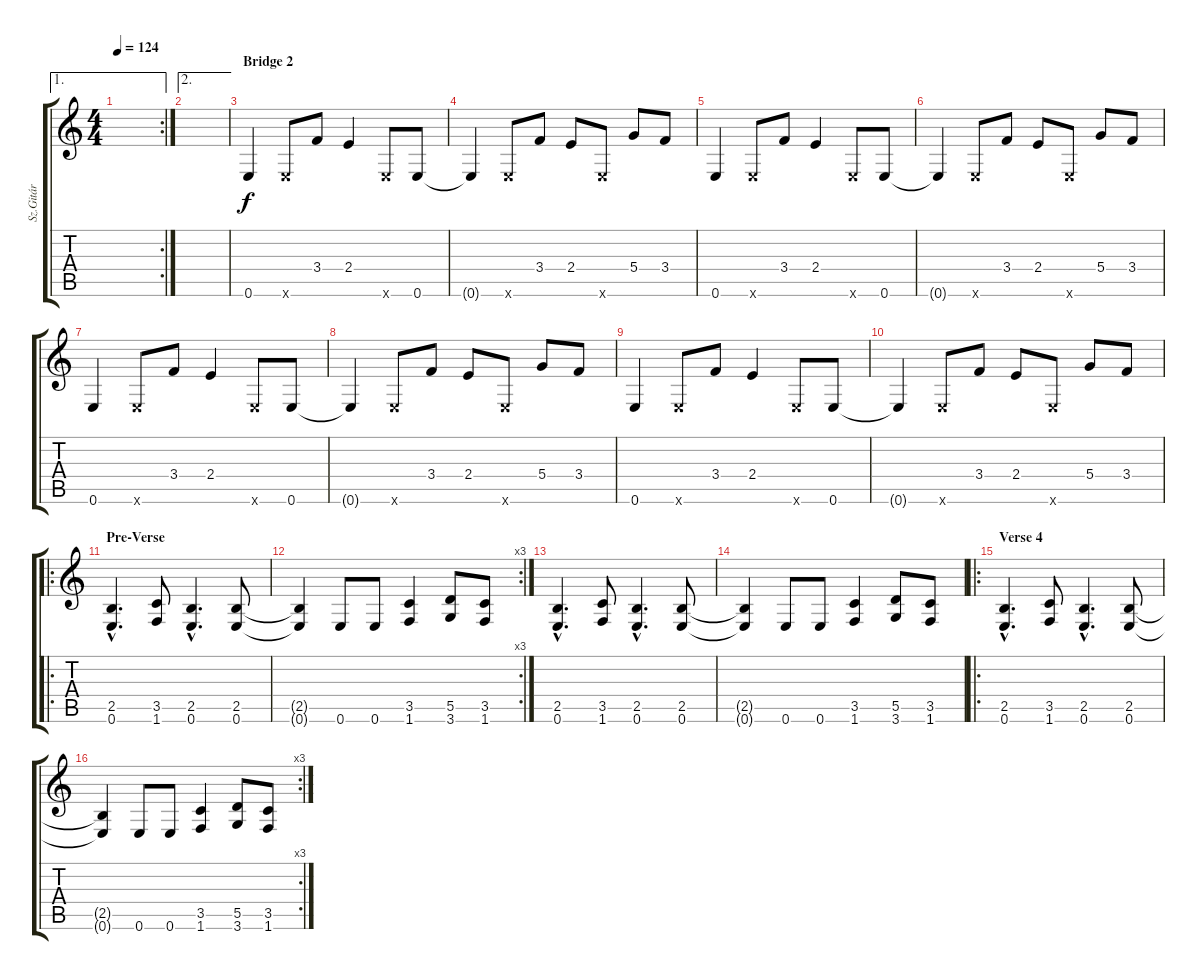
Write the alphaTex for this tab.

\track ("Sz.Gitár" "Sz.Gitár") {instrument distortionguitar}
\staff {score tabs}
\tuning (E4 B3 G3 D3 A2 E2) {hide}
\ae 1
\rc 2
\ts (4 4)
\tempo 124
\clef g2
\ks c
|
\ae 2
|
\section ("" "Bridge 2")
0.6.4 0.6{x}.8 3.4.8 2.4.4 0.6{x}.8 0.6.8 |
0.6{t}.4 0.6{x}.8 3.4.8 2.4.8 0.6{x}.8 5.4.8 3.4.8 |
0.6.4 0.6{x}.8 3.4.8 2.4.4 0.6{x}.8 0.6.8 |
0.6{t}.4 0.6{x}.8 3.4.8 2.4.8 0.6{x}.8 5.4.8 3.4.8 |
0.6.4 0.6{x}.8 3.4.8 2.4.4 0.6{x}.8 0.6.8 |
0.6{t}.4 0.6{x}.8 3.4.8 2.4.8 0.6{x}.8 5.4.8 3.4.8 |
0.6.4 0.6{x}.8 3.4.8 2.4.4 0.6{x}.8 0.6.8 |
0.6{t}.4 0.6{x}.8 3.4.8 2.4.8 0.6{x}.8 5.4.8 3.4.8 |
\ro
\section ("" "Pre-Verse")
(2.5{hac} 0.6{hac}).4{d} (3.5 1.6).8 (2.5{hac} 0.6{hac}).4{d} (2.5 0.6).8 |
\rc 3
(2.5{t} 0.6{t}).4 0.6.8 0.6.8 (3.5 1.6).4 (5.5 3.6).8 (3.5 1.6).8 |
(2.5{hac} 0.6{hac}).4{d} (3.5 1.6).8 (2.5{hac} 0.6{hac}).4{d} (2.5 0.6).8 |
(2.5{t} 0.6{t}).4 0.6.8 0.6.8 (3.5 1.6).4 (5.5 3.6).8 (3.5 1.6).8 |
\ro
\section ("" "Verse 4")
(2.5{hac} 0.6{hac}).4{d} (3.5 1.6).8 (2.5{hac} 0.6{hac}).4{d} (2.5 0.6).8 |
\rc 3
(2.5{t} 0.6{t}).4 0.6.8 0.6.8 (3.5 1.6).4 (5.5 3.6).8 (3.5 1.6).8
